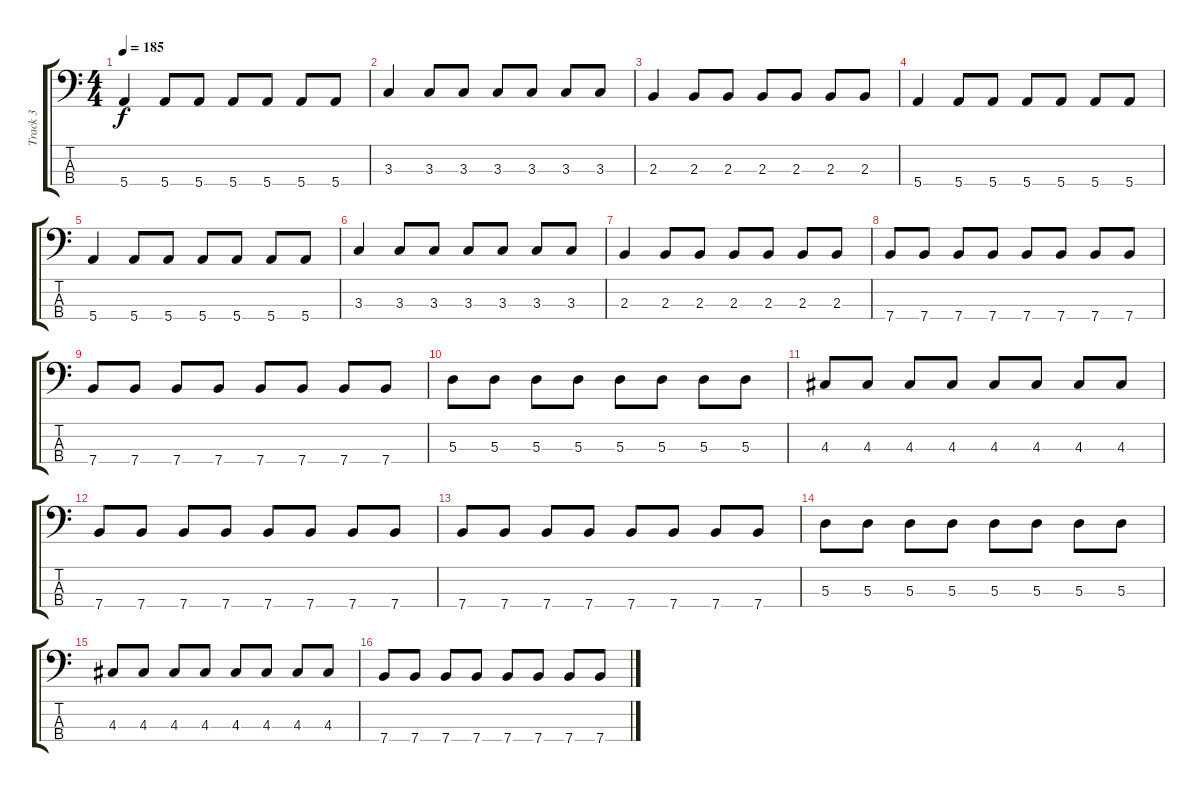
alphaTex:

\track ("Track 3" "Track 3") {instrument electricbasspick}
\staff {score tabs}
\tuning (G2 D2 A1 E1) {hide}
\ts (4 4)
\tempo 185
\clef f4
\ks c
5.4.4{dy f} 5.4.8 5.4.8 5.4.8 5.4.8 5.4.8 5.4.8 |
3.3.4 3.3.8 3.3.8 3.3.8 3.3.8 3.3.8 3.3.8 |
2.3.4 2.3.8 2.3.8 2.3.8 2.3.8 2.3.8 2.3.8 |
5.4.4 5.4.8 5.4.8 5.4.8 5.4.8 5.4.8 5.4.8 |
5.4.4 5.4.8 5.4.8 5.4.8 5.4.8 5.4.8 5.4.8 |
3.3.4 3.3.8 3.3.8 3.3.8 3.3.8 3.3.8 3.3.8 |
2.3.4 2.3.8 2.3.8 2.3.8 2.3.8 2.3.8 2.3.8 |
7.4.8 7.4.8 7.4.8 7.4.8 7.4.8 7.4.8 7.4.8 7.4.8 |
7.4.8 7.4.8 7.4.8 7.4.8 7.4.8 7.4.8 7.4.8 7.4.8 |
5.3.8 5.3.8 5.3.8 5.3.8 5.3.8 5.3.8 5.3.8 5.3.8 |
4.3.8 4.3.8 4.3.8 4.3.8 4.3.8 4.3.8 4.3.8 4.3.8 |
7.4.8 7.4.8 7.4.8 7.4.8 7.4.8 7.4.8 7.4.8 7.4.8 |
7.4.8 7.4.8 7.4.8 7.4.8 7.4.8 7.4.8 7.4.8 7.4.8 |
5.3.8 5.3.8 5.3.8 5.3.8 5.3.8 5.3.8 5.3.8 5.3.8 |
4.3.8 4.3.8 4.3.8 4.3.8 4.3.8 4.3.8 4.3.8 4.3.8 |
7.4.8 7.4.8 7.4.8 7.4.8 7.4.8 7.4.8 7.4.8 7.4.8
